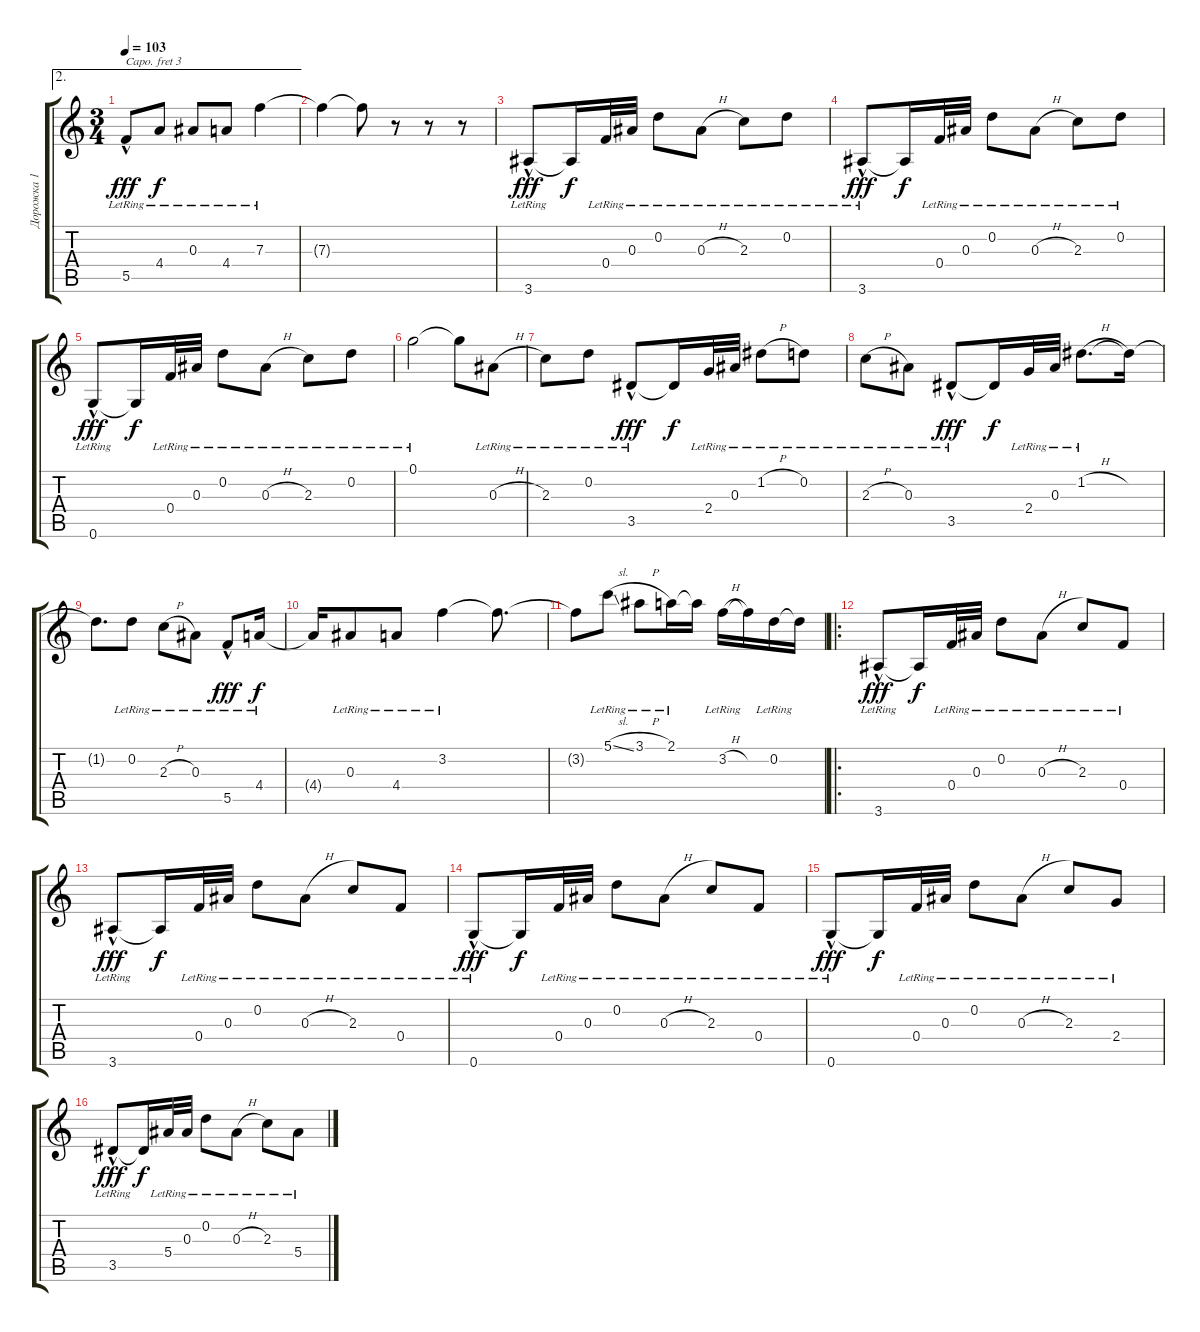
\track ("Дорожка 1" "Дорожка 1") {instrument acousticguitarsteel}
\staff {score tabs}
\capo 3
\tuning (E4 B3 G3 D3 A2 E2) {hide}
\ae 2
\ts (3 4)
\tempo 103
\clef g2
\ks c
5.5{hac lr}.8{dy fff} 4.4{lr}.8{dy f} 0.3{lr}.8 4.4{lr}.8 7.3{lr}.4 |
7.3{t}.4 7.3{t}.8 r.8 r.8 r.8 |
3.6{hac lr}.8{dy fff} 3.6{t}.16{dy f} 0.4{lr}.32 0.3{lr}.32 0.2{lr}.8 0.3{h lr}.8 2.3{lr}.8 0.2{lr}.8 |
3.6{hac lr}.8{dy fff} 3.6{t}.16{dy f} 0.4{lr}.32 0.3{lr}.32 0.2{lr}.8 0.3{h lr}.8 2.3{lr}.8 0.2{lr}.8 |
0.6{hac lr}.8{dy fff} 0.6{t}.16{dy f} 0.4{lr}.32 0.3{lr}.32 0.2{lr}.8 0.3{h lr}.8 2.3{lr}.8 0.2{lr}.8 |
0.1{lr}.2 0.1{t}.8 0.3{h lr}.8 |
2.3{lr}.8 0.2{lr}.8 3.5{hac lr}.8{dy fff} 3.5{t}.16{dy f} 2.4{lr}.32 0.3{lr}.32 1.2{h lr}.8 0.2{lr}.8 |
2.3{h lr}.8 0.3{lr}.8 3.5{hac lr}.8{dy fff} 3.5{t}.16{dy f} 2.4{lr}.32 0.3{lr}.32 1.2{h lr}.8{d} 1.2{t}.16 |
1.2{t}.8{d} 0.2{lr}.8 2.3{h lr}.8 0.3{lr}.8 5.5{hac lr}.8{dy fff} 4.4{lr}.16{dy f} |
4.4{t}.16 0.3{lr}.8 4.4{lr}.8 3.2{lr}.4 3.2{t}.8{d} |
3.2{t}.8 5.1{sl lr}.8 3.1{h lr}.8 2.1{lr}.16 2.1{t}.16 3.2{h lr}.16 3.2{t}.16 0.2{lr}.16 0.2{t}.16 |
\ro
3.6{hac lr}.8{dy fff} 3.6{t}.16{dy f} 0.4{lr}.32 0.3{lr}.32 0.2{lr}.8 0.3{h lr}.8 2.3{lr}.8 0.4{lr}.8 |
3.6{hac lr}.8{dy fff} 3.6{t}.16{dy f} 0.4{lr}.32 0.3{lr}.32 0.2{lr}.8 0.3{h lr}.8 2.3{lr}.8 0.4{lr}.8 |
0.6{hac lr}.8{dy fff} 0.6{t}.16{dy f} 0.4{lr}.32 0.3{lr}.32 0.2{lr}.8 0.3{h lr}.8 2.3{lr}.8 0.4{lr}.8 |
0.6{hac lr}.8{dy fff} 0.6{t}.16{dy f} 0.4{lr}.32 0.3{lr}.32 0.2{lr}.8 0.3{h lr}.8 2.3{lr}.8 2.4{lr}.8 |
3.5{hac lr}.8{dy fff} 3.5{t}.16{dy f} 5.4{lr}.32 0.3{lr}.32 0.2{lr}.8 0.3{h lr}.8 2.3{lr}.8 5.4{lr}.8
